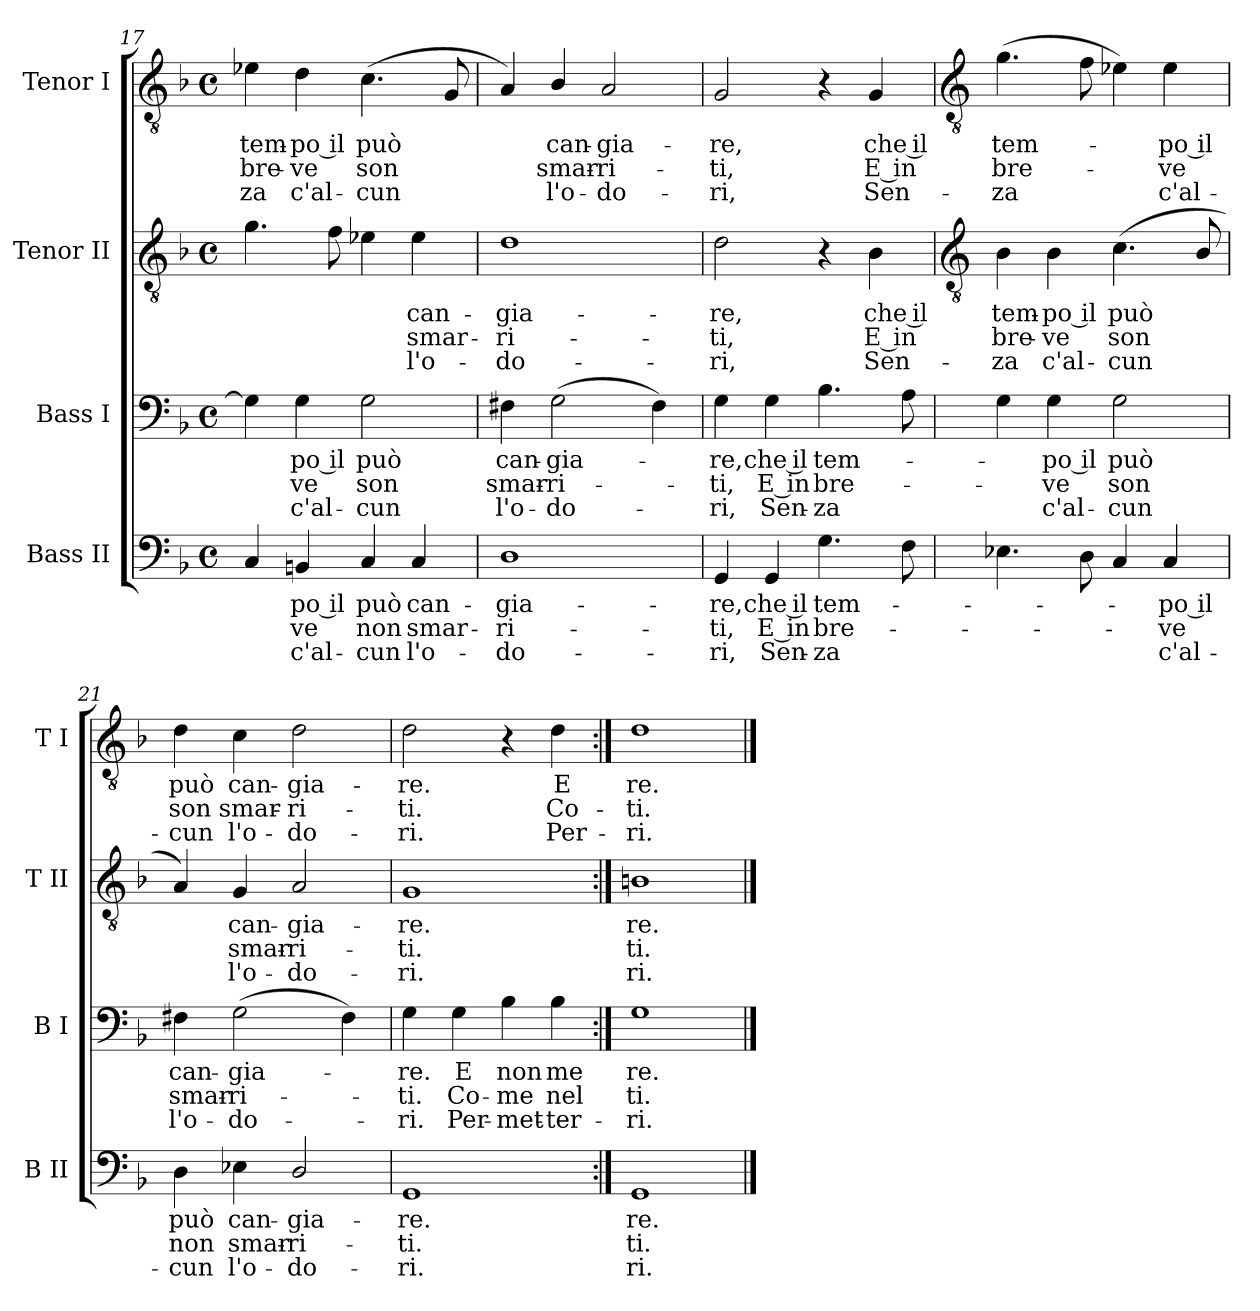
**kern	**text	**text	**text	**kern	**text	**text	**text	**kern	**text	**text	**text	**kern	**text	**text	**text
*part4	*part4	*part4	*part4	*part3	*part3	*part3	*part3	*part2	*part2	*part2	*part2	*part1	*part1	*part1	*part1
*staff4	*staff4	*staff4	*staff4	*staff3	*staff3	*staff3	*staff3	*staff2	*staff2	*staff2	*staff2	*staff1	*staff1	*staff1	*staff1
*I"Bass II	*	*	*	*I"Bass I	*	*	*	*I"Tenor II	*	*	*	*I"Tenor I	*	*	*
*I'B II	*	*	*	*I'B I	*	*	*	*I'T II	*	*	*	*I'T I	*	*	*
!!LO:LB:g=z
*clefF4	*	*	*	*clefF4	*	*	*	*clefGv2	*	*	*	*clefGv2	*	*	*
*k[b-]	*	*	*	*k[b-]	*	*	*	*k[b-]	*	*	*	*k[b-]	*	*	*
*F:	*	*	*	*F:	*	*	*	*F:	*	*	*	*F:	*	*	*
*M4/4	*	*	*	*M4/4	*	*	*	*M4/4	*	*	*	*M4/4	*	*	*
*met(c)	*	*	*	*met(c)	*	*	*	*met(c)	*	*	*	*met(c)	*	*	*
=17	=17	=17	=17	=17	=17	=17	=17	=17	=17	=17	=17	=17	=17	=17	=17
!	!	!	!	!	!	!	!	!	!	!	!	!	!LO:LY:b	!LO:LY:b	!LO:LY:b
4C	.	.	.	4G]	.	.	.	4.g	.	.	.	4e-X	-tem-	-bre-	-za
!	!LO:LY:b	!LO:LY:b	!LO:LY:b	!	!LO:LY:b	!LO:LY:b	!LO:LY:b	!	!	!	!	!	!LO:LY:b	!LO:LY:b	!LO:LY:b
4BBn	po il	ve	c'al-	4G	po il	ve	c'al-	.	.	.	.	4d	po il	ve	c'al-
.	.	.	.	.	.	.	.	8f	.	.	.	.	.	.	.
!	!LO:LY:b	!LO:LY:b	!LO:LY:b	!	!LO:LY:b	!LO:LY:b	!LO:LY:b	!	!	!	!	!	!LO:LY:b	!LO:LY:b	!LO:LY:b
4C	-può	non	cun	2G	-può	son	cun	4e-X	.	.	.	(<4.c	-può	son	cun
!	!LO:LY:b	!LO:LY:b	!LO:LY:b	!	!	!	!	!	!LO:LY:b	!LO:LY:b	!LO:LY:b	!	!	!	!
4C	can-	-smar-	-l'o-	.	.	.	.	4e-	can-	-smar-	-l'o-	.	.	.	.
.	.	.	.	.	.	.	.	.	.	.	.	8G	.	.	.
=18	=18	=18	=18	=18	=18	=18	=18	=18	=18	=18	=18	=18	=18	=18	=18
!	!LO:LY:b	!LO:LY:b	!LO:LY:b	!	!LO:LY:b	!LO:LY:b	!LO:LY:b	!	!LO:LY:b	!LO:LY:b	!LO:LY:b	!	!	!	!
1D	-gia-	-ri-	-do-	4F#X	can-	-smar-	-l'o-	1d	-gia-	-ri-	-do-	4A)	.	.	.
!	!	!	!	!	!LO:LY:b	!LO:LY:b	!LO:LY:b	!	!	!	!	!	!LO:LY:b	!LO:LY:b	!LO:LY:b
.	.	.	.	(>2G	-gia-	ri-	do-	.	.	.	.	4B-/	can-	-smar-	-l'o-
!	!	!	!	!	!	!	!	!	!	!	!	!	!LO:LY:b	!LO:LY:b	!LO:LY:b
.	.	.	.	.	.	.	.	.	.	.	.	2A	-gia-	-ri-	-do-
.	.	.	.	4F#)	.	.	.	.	.	.	.	.	.	.	.
=19	=19	=19	=19	=19	=19	=19	=19	=19	=19	=19	=19	=19	=19	=19	=19
!	!LO:LY:b	!LO:LY:b	!LO:LY:b	!	!LO:LY:b	!LO:LY:b	!LO:LY:b	!	!LO:LY:b	!LO:LY:b	!LO:LY:b	!	!LO:LY:b	!LO:LY:b	!LO:LY:b
4GG	-re,	ti,	ri,	4G	re,	ti,	ri,	2d	-re,	ti,	ri,	2G	-re,	ti,	ri,
!	!LO:LY:b	!LO:LY:b	!LO:LY:b	!	!LO:LY:b	!LO:LY:b	!LO:LY:b	!	!	!	!	!	!	!	!
4GG	che il	E in	Sen-	4G	che il	E in	Sen-	.	.	.	.	.	.	.	.
!	!LO:LY:b	!LO:LY:b	!LO:LY:b	!	!LO:LY:b	!LO:LY:b	!LO:LY:b	!	!	!	!	!	!	!	!
4.G	-tem-	bre-	za	4.B-	-tem-	bre-	za	4r	.	.	.	4r	.	.	.
!	!	!	!	!	!	!	!	!	!LO:LY:b	!LO:LY:b	!LO:LY:b	!	!LO:LY:b	!LO:LY:b	!LO:LY:b
.	.	.	.	.	.	.	.	4B-	che il	E in	Sen-	4G	che il	E in	Sen-
8F	.	.	.	8A	.	.	.	.	.	.	.	.	.	.	.
!!LO:LB:g=z
=20	=20	=20	=20	=20	=20	=20	=20	=20	=20	=20	=20	=20	=20	=20	=20
*	*	*	*	*	*	*	*	*clefGv2	*	*	*	*clefGv2	*	*	*
!	!	!	!	!	!	!	!	!	!LO:LY:b	!LO:LY:b	!LO:LY:b	!	!LO:LY:b	!LO:LY:b	!LO:LY:b
4.E-X	.	.	.	4G	.	.	.	4B-	-tem-	-bre-	-za	(>4.g	-tem-	bre-	za
!	!	!	!	!	!LO:LY:b	!LO:LY:b	!LO:LY:b	!	!LO:LY:b	!LO:LY:b	!LO:LY:b	!	!	!	!
.	.	.	.	4G	po il	ve	c'al-	4B-	po il	ve	c'al-	.	.	.	.
8D	.	.	.	.	.	.	.	.	.	.	.	8f	.	.	.
!	!	!	!	!	!LO:LY:b	!LO:LY:b	!LO:LY:b	!	!LO:LY:b	!LO:LY:b	!LO:LY:b	!	!	!	!
4C	.	.	.	2G	-può	son	cun	(<4.c	-può	son	cun	4e-X)	.	.	.
!	!LO:LY:b	!LO:LY:b	!LO:LY:b	!	!	!	!	!	!	!	!	!	!LO:LY:b	!LO:LY:b	!LO:LY:b
4C	po il	ve	c'al-	.	.	.	.	.	.	.	.	4e-	po il	ve	c'al-
.	.	.	.	.	.	.	.	8B-/	.	.	.	.	.	.	.
=21	=21	=21	=21	=21	=21	=21	=21	=21	=21	=21	=21	=21	=21	=21	=21
!	!LO:LY:b	!LO:LY:b	!LO:LY:b	!	!LO:LY:b	!LO:LY:b	!LO:LY:b	!	!	!	!	!	!LO:LY:b	!LO:LY:b	!LO:LY:b
4D	-può	non	cun	4F#X	can-	-smar-	-l'o-	4A)	.	.	.	4d	-può	son	cun
!	!LO:LY:b	!LO:LY:b	!LO:LY:b	!	!LO:LY:b	!LO:LY:b	!LO:LY:b	!	!LO:LY:b	!LO:LY:b	!LO:LY:b	!	!LO:LY:b	!LO:LY:b	!LO:LY:b
4E-X	can-	-smar-	-l'o-	(>2G	-gia-	ri-	do-	4G	can-	-smar-	-l'o-	4c	can-	-smar-	-l'o-
!	!LO:LY:b	!LO:LY:b	!LO:LY:b	!	!	!	!	!	!LO:LY:b	!LO:LY:b	!LO:LY:b	!	!LO:LY:b	!LO:LY:b	!LO:LY:b
2D/	-gia-	-ri-	-do-	.	.	.	.	2A	-gia-	-ri-	-do-	2d	-gia-	-ri-	-do-
.	.	.	.	4F#)	.	.	.	.	.	.	.	.	.	.	.
=22	=22	=22	=22	=22	=22	=22	=22	=22	=22	=22	=22	=22	=22	=22	=22
!	!LO:LY:b	!LO:LY:b	!LO:LY:b	!	!LO:LY:b	!LO:LY:b	!LO:LY:b	!	!LO:LY:b	!LO:LY:b	!LO:LY:b	!	!LO:LY:b	!LO:LY:b	!LO:LY:b
1GG	-re.	ti.	ri.	4G	re.	ti.	ri.	1G	-re.	ti.	ri.	2d	-re.	ti.	ri.
!	!	!	!	!	!LO:LY:b	!LO:LY:b	!LO:LY:b	!	!	!	!	!	!	!	!
.	.	.	.	4G	E	Co-	-Per-	.	.	.	.	.	.	.	.
!	!	!	!	!	!LO:LY:b	!LO:LY:b	!LO:LY:b	!	!	!	!	!	!	!	!
.	.	.	.	4B-	-non	me	met-	.	.	.	.	4r	.	.	.
!	!	!	!	!	!LO:LY:b	!LO:LY:b	!LO:LY:b	!	!	!	!	!	!LO:LY:b	!LO:LY:b	!LO:LY:b
.	.	.	.	4B-	-me	nel	ter-	.	.	.	.	4d	E	Co-	Per-
=23:|!	=23:|!	=23:|!	=23:|!	=23:|!	=23:|!	=23:|!	=23:|!	=23:|!	=23:|!	=23:|!	=23:|!	=23:|!	=23:|!	=23:|!	=23:|!
!	!LO:LY:b	!LO:LY:b	!LO:LY:b	!	!LO:LY:b	!LO:LY:b	!LO:LY:b	!	!LO:LY:b	!LO:LY:b	!LO:LY:b	!	!LO:LY:b	!LO:LY:b	!LO:LY:b
1GG	re.	ti.	ri.	1G	re.	ti.	ri.	1Bn	re.	ti.	ri.	1d	re.	ti.	ri.
==	==	==	==	==	==	==	==	==	==	==	==	==	==	==	==
*-	*-	*-	*-	*-	*-	*-	*-	*-	*-	*-	*-	*-	*-	*-	*-
